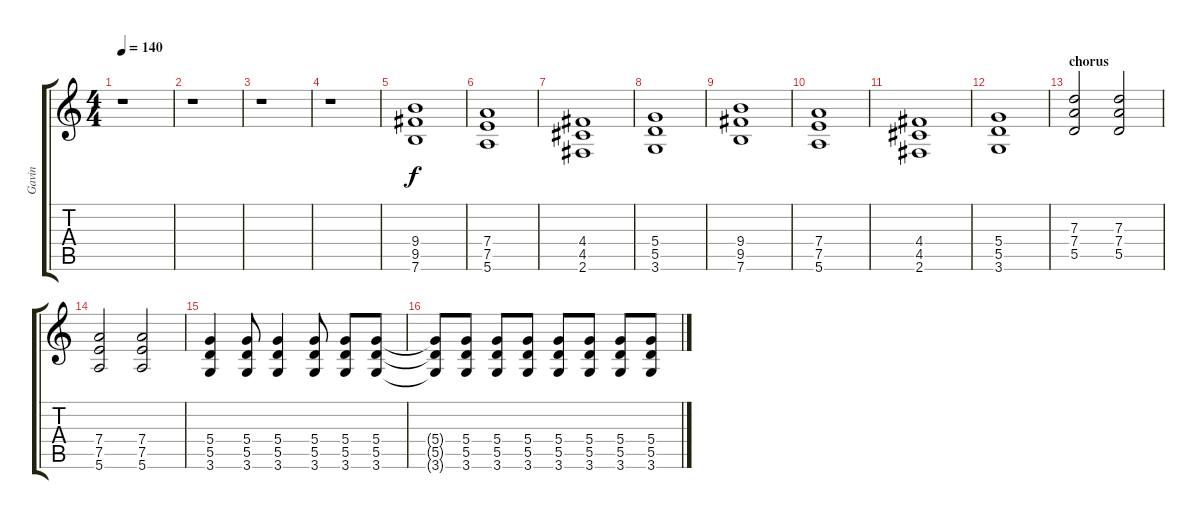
\track ("Gavin " "Gavin ") {instrument distortionguitar}
\staff {score tabs}
\tuning (E4 B3 G3 D3 A2 E2) {hide}
\ts (4 4)
\tempo 140
\clef g2
\ks c
r.1{dy fff} |
r.1 |
r.1 |
r.1 |
(9.4 9.5 7.6).1{dy f volume 7} |
(7.4 7.5 5.6).1 |
(4.4 4.5 2.6).1 |
(5.4 5.5 3.6).1 |
(9.4 9.5 7.6).1 |
(7.4 7.5 5.6).1 |
(4.4 4.5 2.6).1 |
(5.4 5.5 3.6).1 |
\section ("" "chorus")
(7.3 7.4 5.5).2{volume 12} (7.3 7.4 5.5).2 |
(7.4 7.5 5.6).2 (7.4 7.5 5.6).2 |
(5.4 5.5 3.6).4 (5.4 5.5 3.6).8 (5.4 5.5 3.6).4 (5.4 5.5 3.6).8 (5.4 5.5 3.6).8 (5.4 5.5 3.6).8 |
(5.4{t} 5.5{t} 3.6{t}).8 (5.4 5.5 3.6).8 (5.4 5.5 3.6).8 (5.4 5.5 3.6).8 (5.4 5.5 3.6).8 (5.4 5.5 3.6).8 (5.4 5.5 3.6).8 (5.4 5.5 3.6).8
